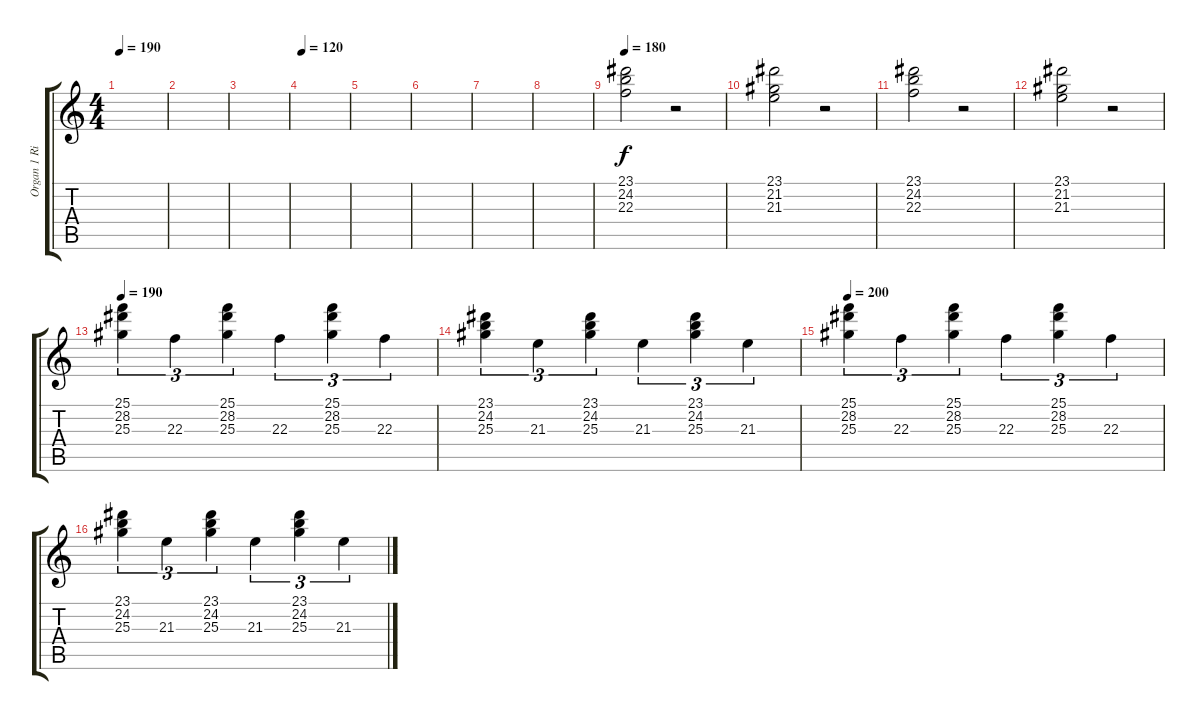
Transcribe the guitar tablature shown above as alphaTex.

\track ("Organ 1 Right (Emerson)" "Organ 1 Ri") {instrument rockorgan}
\staff {score tabs}
\tuning (E4 B3 G3 D3 A2 E2) {hide}
\ts (4 4)
\tempo 190
\clef g2
\ks c
|
|
|
\tempo 120
|
|
|
|
|
\tempo 180
(23.1 24.2 22.3).2 r.2 |
(23.1 21.2 21.3).2 r.2 |
(23.1 24.2 22.3).2 r.2 |
(23.1 21.2 21.3).2 r.2 |
\tempo 190
(25.1 28.2 25.3).4{tu (3 2)} 22.3.4{tu (3 2)} (25.1 28.2 25.3).4{tu (3 2)} 22.3.4{tu (3 2)} (25.1 28.2 25.3).4{tu (3 2)} 22.3.4{tu (3 2)} |
(23.1 24.2 25.3).4{tu (3 2)} 21.3.4{tu (3 2)} (23.1 24.2 25.3).4{tu (3 2)} 21.3.4{tu (3 2)} (23.1 24.2 25.3).4{tu (3 2)} 21.3.4{tu (3 2)} |
\tempo 200
(25.1 28.2 25.3).4{tu (3 2)} 22.3.4{tu (3 2)} (25.1 28.2 25.3).4{tu (3 2)} 22.3.4{tu (3 2)} (25.1 28.2 25.3).4{tu (3 2)} 22.3.4{tu (3 2)} |
(23.1 24.2 25.3).4{tu (3 2)} 21.3.4{tu (3 2)} (23.1 24.2 25.3).4{tu (3 2)} 21.3.4{tu (3 2)} (23.1 24.2 25.3).4{tu (3 2)} 21.3.4{tu (3 2)}
